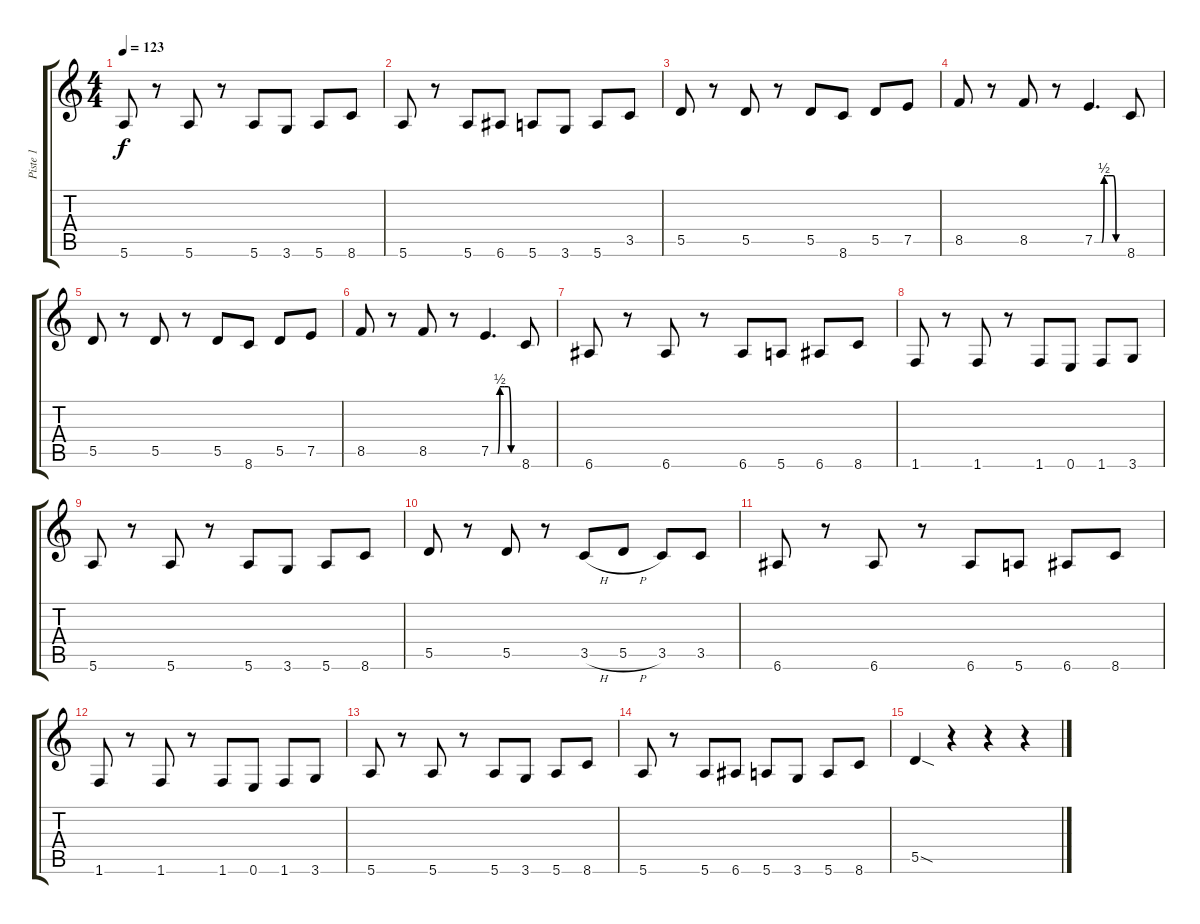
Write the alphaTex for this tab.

\track ("Piste 1" "Piste 1") {instrument distortionguitar}
\staff {score tabs}
\tuning (E4 B3 G3 D3 A2 E2) {hide}
\ts (4 4)
\tempo 123
\clef g2
\ks c
5.6.8{dy f} r.8 5.6.8 r.8 5.6.8 3.6.8 5.6.8 8.6.8 |
5.6.8 r.8 5.6.8 6.6.8 5.6.8 3.6.8 5.6.8 3.5.8 |
5.5.8 r.8 5.5.8 r.8 5.5.8 8.6.8 5.5.8 7.5.8 |
8.5.8 r.8 8.5.8 r.8 7.5{be (custom 0 0 15 0 20 2 25 2 30 2 39 2 45 0 60 0)}.4{d} 8.6.8 |
5.5.8 r.8 5.5.8 r.8 5.5.8 8.6.8 5.5.8 7.5.8 |
8.5.8 r.8 8.5.8 r.8 7.5{be (custom 0 0 15 0 20 2 25 2 30 2 39 2 45 0 60 0)}.4{d} 8.6.8 |
6.6.8 r.8 6.6.8 r.8 6.6.8 5.6.8 6.6.8 8.6.8 |
1.6.8 r.8 1.6.8 r.8 1.6.8 0.6.8 1.6.8 3.6.8 |
5.6.8 r.8 5.6.8 r.8 5.6.8 3.6.8 5.6.8 8.6.8 |
5.5.8 r.8 5.5.8 r.8 3.5{h}.8 5.5{h}.8 3.5.8 3.5.8 |
6.6.8 r.8 6.6.8 r.8 6.6.8 5.6.8 6.6.8 8.6.8 |
1.6.8 r.8 1.6.8 r.8 1.6.8 0.6.8 1.6.8 3.6.8 |
5.6.8 r.8 5.6.8 r.8 5.6.8 3.6.8 5.6.8 8.6.8 |
5.6.8 r.8 5.6.8 6.6.8 5.6.8 3.6.8 5.6.8 8.6.8 |
5.5{sod}.4 r.4 r.4 r.4
